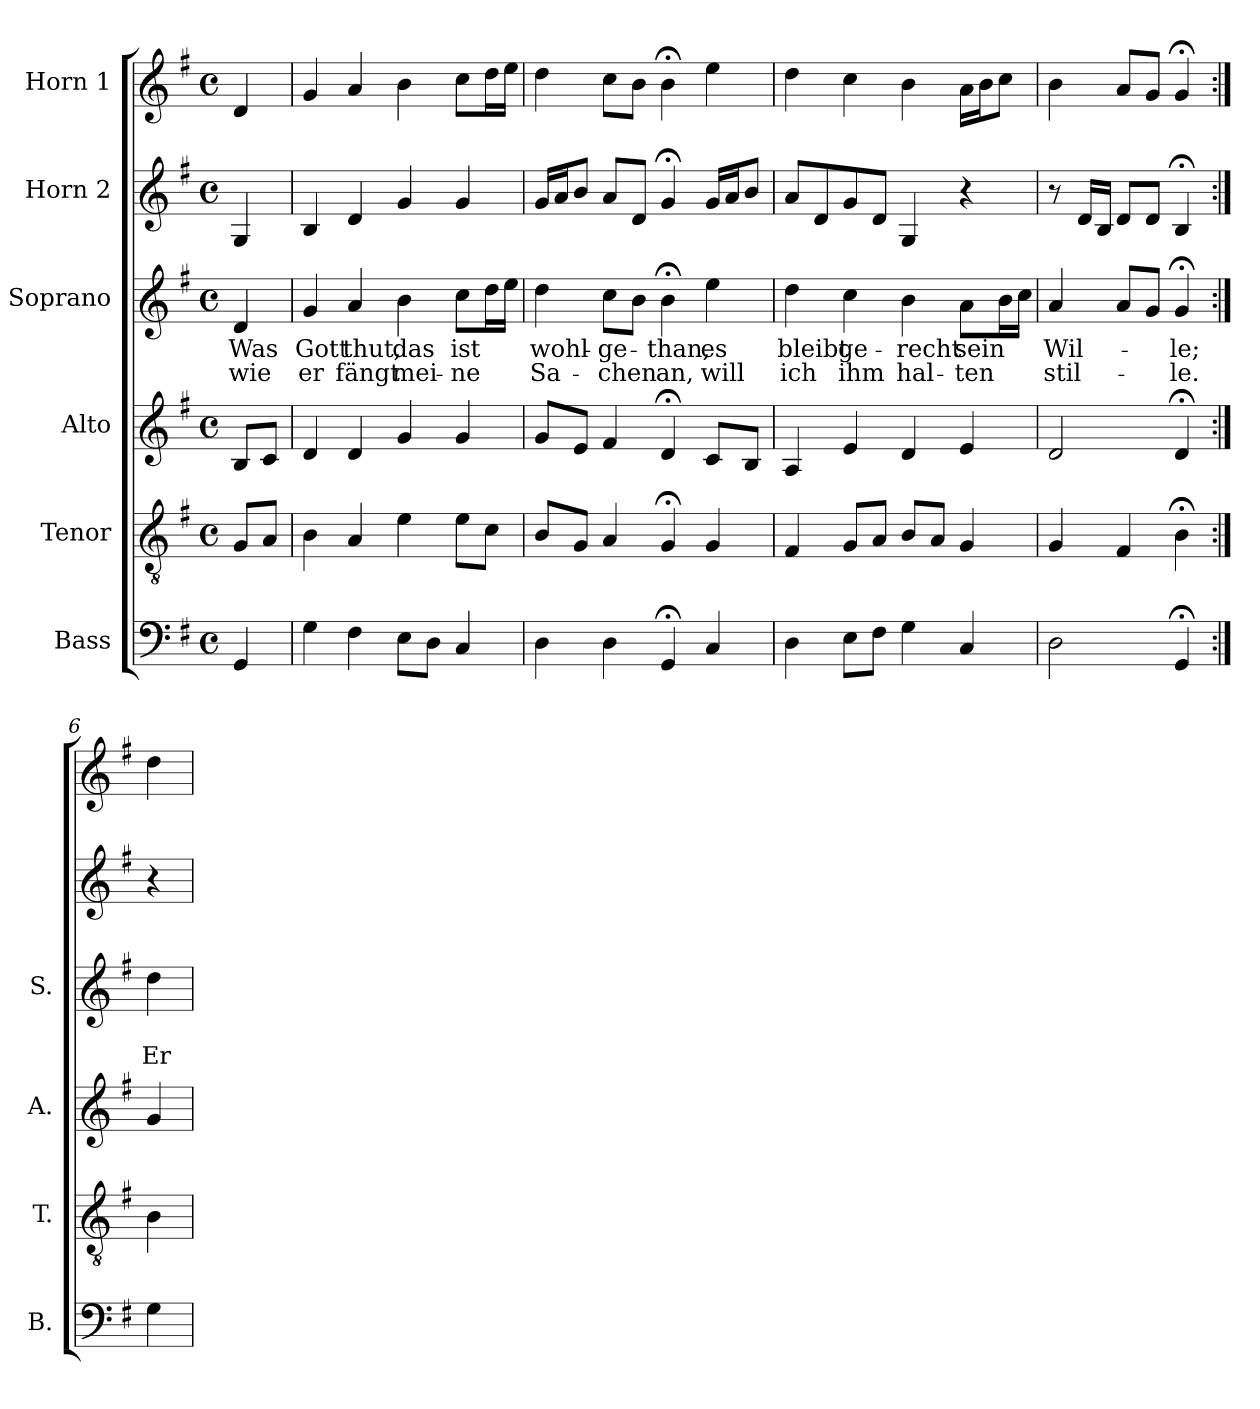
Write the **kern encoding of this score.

**kern	**kern	**kern	**kern	**text	**text	**kern	**kern
*part6	*part5	*part4	*part3	*part3	*part3	*part2	*part1
*staff6	*staff5	*staff4	*staff3	*staff3	*staff3	*staff2	*staff1
*I"Bass	*I"Tenor	*I"Alto	*I"Soprano	*	*	*I"Horn 2	*I"Horn 1
*I'B.	*I'T.	*I'A.	*I'S.	*	*	*	*
*clefF4	*clefGv2	*clefG2	*clefG2	*	*	*clefG2	*clefG2
*k[f#]	*k[f#]	*k[f#]	*k[f#]	*	*	*k[f#]	*k[f#]
*G:	*G:	*G:	*G:	*	*	*G:	*G:
*M4/4	*M4/4	*M4/4	*M4/4	*	*	*M4/4	*M4/4
*met(c)	*met(c)	*met(c)	*met(c)	*	*	*met(c)	*met(c)
=1	=1	=1	=1	=1	=1	=1	=1
!	!	!	!	!LO:LY:b	!LO:LY:b	!	!
4GG/	8G/L	8B/L	4d/	Was	wie	4G/	4d/
.	8A/J	8c/J	.	.	.	.	.
=2	=2	=2	=2	=2	=2	=2	=2
!	!	!	!	!LO:LY:b	!LO:LY:b	!	!
4G\	4B\	4d/	4g/	Gott	er	4B/	4g/
!	!	!	!	!LO:LY:b	!LO:LY:b	!	!
4F#\	4A/	4d/	4a/	thut,	fängt	4d/	4a/
!	!	!	!	!LO:LY:b	!LO:LY:b	!	!
8E\L	4e\	4g/	4b\	das	mei-	4g/	4b\
8D\J	.	.	.	.	.	.	.
!	!	!	!	!LO:LY:b	!LO:LY:b	!	!
4C/	8e\L	4g/	8cc\L	ist	-ne	4g/	8cc\L
.	8c\J	.	16dd\L	.	.	.	16dd\L
.	.	.	16ee\JJ	.	.	.	16ee\JJ
=3	=3	=3	=3	=3	=3	=3	=3
!	!	!	!	!LO:LY:b	!LO:LY:b	!	!
4D\	8B/L	8g/L	4dd\	wohl-	Sa-	16g/LL	4dd\
.	.	.	.	.	.	16a/J	.
.	8G/J	8e/J	.	.	.	8b/J	.
!	!	!	!	!LO:LY:b	!LO:LY:b	!	!
4D\	4A/	4f#/	8cc\L	-ge-	-chen	8a/L	8cc\L
.	.	.	8b\J	.	.	8d/J	8b\J
!	!	!	!	!LO:LY:b	!LO:LY:b	!	!
4GG;</	4G;</	4d;</	4b;<\	-than,	an,	4g;</	4b;<\
!	!	!	!	!LO:LY:b	!LO:LY:b	!	!
4C/	4G/	8c/L	4ee\	es	will	16g/LL	4ee\
.	.	.	.	.	.	16a/J	.
.	.	8B/J	.	.	.	8b/J	.
=4	=4	=4	=4	=4	=4	=4	=4
!	!	!	!	!LO:LY:b	!LO:LY:b	!	!
4D\	4F#/	4A/	4dd\	bleibt	ich	8a/L	4dd\
.	.	.	.	.	.	8d/	.
!	!	!	!	!LO:LY:b	!LO:LY:b	!	!
8E\L	8G/L	4e/	4cc\	ge-	ihm	8g/	4cc\
8F#\J	8A/J	.	.	.	.	8d/J	.
!	!	!	!	!LO:LY:b	!LO:LY:b	!	!
4G\	8B/L	4d/	4b\	-recht	hal-	4G/	4b\
.	8A/J	.	.	.	.	.	.
!	!	!	!	!LO:LY:b	!LO:LY:b	!	!
4C/	4G/	4e/	8a\L	sein	-ten	4r	16a\LL
.	.	.	.	.	.	.	16b\J
.	.	.	16b\L	.	.	.	8cc\J
.	.	.	16cc\JJ	.	.	.	.
!!LO:PB:g=z
=5	=5	=5	=5	=5	=5	=5	=5
!	!	!	!	!LO:LY:b	!LO:LY:b	!	!
2D\	4G/	2d/	4a/	Wil-	stil-	8r	4b\
.	.	.	.	.	.	16d/LL	.
.	.	.	.	.	.	16B/JJ	.
.	4F#/	.	8a/L	.	.	8d/L	8a/L
.	.	.	8g/J	.	.	8d/J	8g/J
!	!	!	!	!LO:LY:b	!LO:LY:b	!	!
4GG;</	4B;<\	4d;</	4g;</	-le;	-le.	4B;</	4g;</
=6:|!	=6:|!	=6:|!	=6:|!	=6:|!	=6:|!	=6:|!	=6:|!
!	!	!	!	!	!LO:LY:b	!	!
4G\	4B\	4g/	4dd\	.	Er	4r	4dd\
=	=	=	=	=	=	=	=
*-	*-	*-	*-	*-	*-	*-	*-
